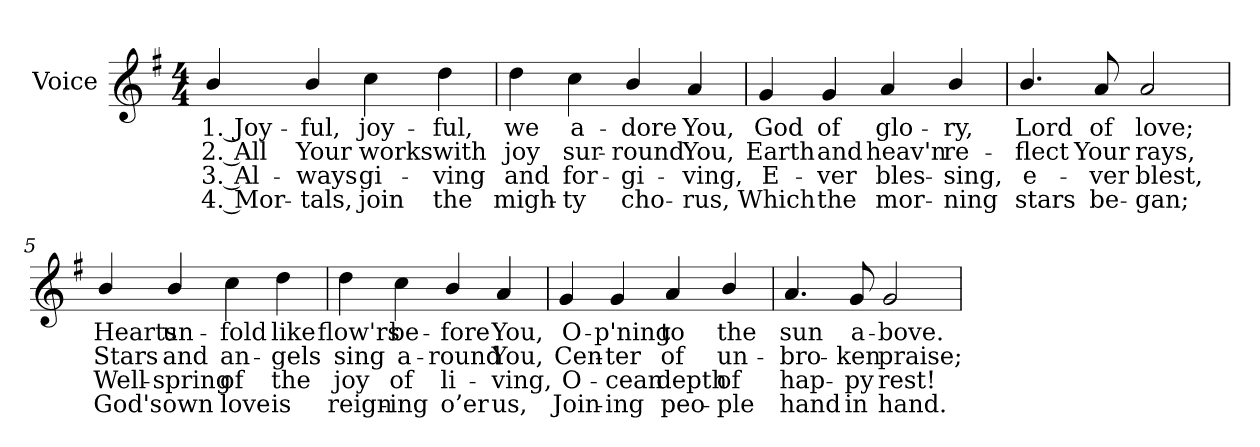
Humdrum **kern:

**kern	**text	**text	**text	**text
*part1	*part1	*part1	*part1	*part1
*staff1	*staff1	*staff1	*staff1	*staff1
*I"Voice	*	*	*	*
*I'Voice	*	*	*	*
!!LO:PB:g=z
*clefG2	*	*	*	*
*k[f#]	*	*	*	*
*G:	*	*	*	*
*M4/4	*	*	*	*
=1	=1	=1	=1	=1
!	!LO:LY:b:color=#000000	!LO:LY:b:color=#000000	!LO:LY:b:color=#000000	!LO:LY:b:color=#000000
4bi/	1. Joy-	2. All	3. Al-	-4. Mor-
!	!LO:LY:b:color=#000000	!LO:LY:b:color=#000000	!LO:LY:b:color=#000000	!LO:LY:b:color=#000000
4bi/	-ful,	Your	-ways	tals,
!	!LO:LY:b:color=#000000	!LO:LY:b:color=#000000	!LO:LY:b:color=#000000	!LO:LY:b:color=#000000
4cci\	joy-	works	gi-	-join
!	!LO:LY:b:color=#000000	!LO:LY:b:color=#000000	!LO:LY:b:color=#000000	!LO:LY:b:color=#000000
4ddi\	-ful,	with	ving	the
=2	=2	=2	=2	=2
!	!LO:LY:b:color=#000000	!LO:LY:b:color=#000000	!LO:LY:b:color=#000000	!LO:LY:b:color=#000000
4ddi\	we	joy	and	migh-
!	!LO:LY:b:color=#000000	!LO:LY:b:color=#000000	!LO:LY:b:color=#000000	!LO:LY:b:color=#000000
4cci\	a-	sur-	-for-	-ty
!	!LO:LY:b:color=#000000	!LO:LY:b:color=#000000	!LO:LY:b:color=#000000	!LO:LY:b:color=#000000
4bi/	-dore	-round	gi-	-cho-
!	!LO:LY:b:color=#000000	!LO:LY:b:color=#000000	!LO:LY:b:color=#000000	!LO:LY:b:color=#000000
4ai/	You,	You,	-ving,	rus,
!!LO:LB:g=z
=3	=3	=3	=3	=3
!	!LO:LY:b:color=#000000	!LO:LY:b:color=#000000	!LO:LY:b:color=#000000	!LO:LY:b:color=#000000
4gi/	God	Earth	E-	-Which
!	!LO:LY:b:color=#000000	!LO:LY:b:color=#000000	!LO:LY:b:color=#000000	!LO:LY:b:color=#000000
4gi/	of	and	ver	the
!	!LO:LY:b:color=#000000	!LO:LY:b:color=#000000	!LO:LY:b:color=#000000	!LO:LY:b:color=#000000
4ai/	glo-	heav'n	bles-	-mor-
!	!LO:LY:b:color=#000000	!LO:LY:b:color=#000000	!LO:LY:b:color=#000000	!LO:LY:b:color=#000000
4bi/	-ry,	re-	-sing,	ning
=4	=4	=4	=4	=4
!	!LO:LY:b:color=#000000	!LO:LY:b:color=#000000	!LO:LY:b:color=#000000	!LO:LY:b:color=#000000
4.bi/	Lord	-flect	e-	-stars
!	!LO:LY:b:color=#000000	!LO:LY:b:color=#000000	!LO:LY:b:color=#000000	!LO:LY:b:color=#000000
8ai/	of	Your	ver	be-
!	!LO:LY:b:color=#000000	!LO:LY:b:color=#000000	!LO:LY:b:color=#000000	!LO:LY:b:color=#000000
2ai/	love;	rays,	-blest,	gan;
=5	=5	=5	=5	=5
!	!LO:LY:b:color=#000000	!LO:LY:b:color=#000000	!LO:LY:b:color=#000000	!LO:LY:b:color=#000000
4bi/	Hearts	Stars	Well-	-God's
!	!LO:LY:b:color=#000000	!LO:LY:b:color=#000000	!LO:LY:b:color=#000000	!LO:LY:b:color=#000000
4bi/	un-	and	spring	own
!	!LO:LY:b:color=#000000	!LO:LY:b:color=#000000	!LO:LY:b:color=#000000	!LO:LY:b:color=#000000
4cci\	-fold	an-	of	love
!	!LO:LY:b:color=#000000	!LO:LY:b:color=#000000	!LO:LY:b:color=#000000	!LO:LY:b:color=#000000
4ddi\	like	-gels	the	is
!!LO:LB:g=z
=6	=6	=6	=6	=6
!	!LO:LY:b:color=#000000	!LO:LY:b:color=#000000	!LO:LY:b:color=#000000	!LO:LY:b:color=#000000
4ddi\	flow'rs	sing	joy	reign-
!	!LO:LY:b:color=#000000	!LO:LY:b:color=#000000	!LO:LY:b:color=#000000	!LO:LY:b:color=#000000
4cci\	be-	a-	-of	ing
!	!LO:LY:b:color=#000000	!LO:LY:b:color=#000000	!LO:LY:b:color=#000000	!LO:LY:b:color=#000000
4bi/	-fore	-round	li-	-o’er
!	!LO:LY:b:color=#000000	!LO:LY:b:color=#000000	!LO:LY:b:color=#000000	!LO:LY:b:color=#000000
4ai/	You,	You,	ving,	us,
=7	=7	=7	=7	=7
!	!LO:LY:b:color=#000000	!LO:LY:b:color=#000000	!LO:LY:b:color=#000000	!LO:LY:b:color=#000000
4gi/	O-	Cen-	O-	-Join-
!	!LO:LY:b:color=#000000	!LO:LY:b:color=#000000	!LO:LY:b:color=#000000	!LO:LY:b:color=#000000
4gi/	-p'ning	-ter	-cean	ing
!	!LO:LY:b:color=#000000	!LO:LY:b:color=#000000	!LO:LY:b:color=#000000	!LO:LY:b:color=#000000
4ai/	to	of	-depth	peo-
!	!LO:LY:b:color=#000000	!LO:LY:b:color=#000000	!LO:LY:b:color=#000000	!LO:LY:b:color=#000000
4bi/	the	un-	of	ple
=8	=8	=8	=8	=8
!	!LO:LY:b:color=#000000	!LO:LY:b:color=#000000	!LO:LY:b:color=#000000	!LO:LY:b:color=#000000
4.ai/	sun	-bro-	hap-	-hand
!	!LO:LY:b:color=#000000	!LO:LY:b:color=#000000	!LO:LY:b:color=#000000	!LO:LY:b:color=#000000
8gi/	a-	-ken	py	in
!	!LO:LY:b:color=#000000	!LO:LY:b:color=#000000	!LO:LY:b:color=#000000	!LO:LY:b:color=#000000
2gi/	-bove.	praise;	rest!	hand.
=	=	=	=	=
*-	*-	*-	*-	*-
